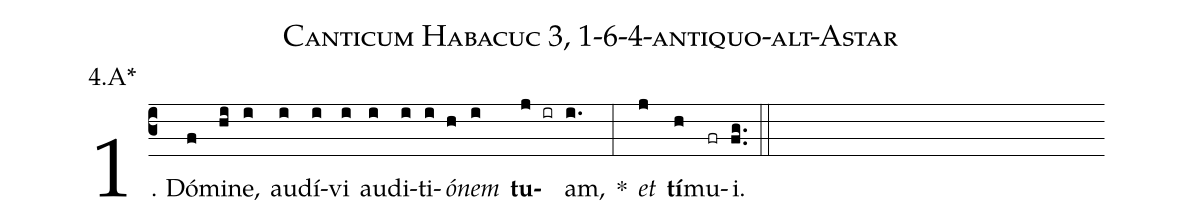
name: Canticum Habacuc 3, 1-6-4-antiquo-alt-Astar;
annotation: 4.A*;
%%
(c3)1. Dó(f)mi(hi)ne,(i) au(i)dí(i)vi(i) au(i)di(i)ti(i)<i>ó</i>(h)<i>nem</i>(i) <b>tu</b>(j ir)am,(i.) *(:) <i>et</i>(j) <b>tí</b>(h)mu(fr)i.(fg..) (::)
